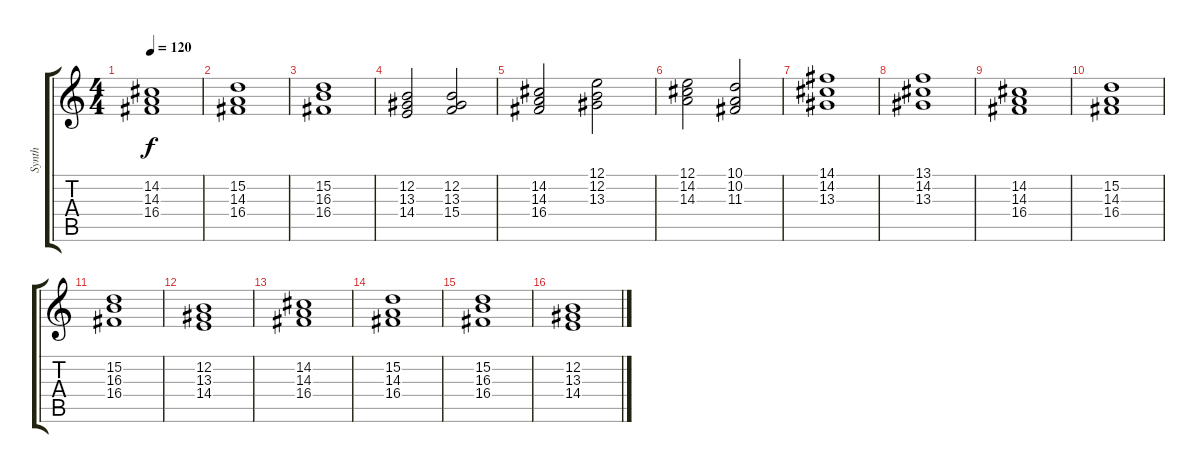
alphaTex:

\track ("Synth" "Synth") {instrument synthstrings1}
\staff {score tabs}
\tuning (E4 B3 G3 D3 A2 E2) {hide}
\ts (4 4)
\tempo 120
\clef g2
\ks c
(14.2 14.3 16.4).1{dy f} |
(15.2 14.3 16.4).1 |
(15.2 16.3 16.4).1 |
(12.2 13.3 14.4).2 (12.2 13.3 15.4).2 |
(14.2 14.3 16.4).2 (12.1 12.2 13.3).2 |
(12.1 14.2 14.3).2 (10.1 10.2 11.3).2 |
(14.1 14.2 13.3).1 |
(13.1 14.2 13.3).1 |
(14.2 14.3 16.4).1 |
(15.2 14.3 16.4).1 |
(15.2 16.3 16.4).1 |
(12.2 13.3 14.4).1 |
(14.2 14.3 16.4).1 |
(15.2 14.3 16.4).1 |
(15.2 16.3 16.4).1 |
(12.2 13.3 14.4).1
